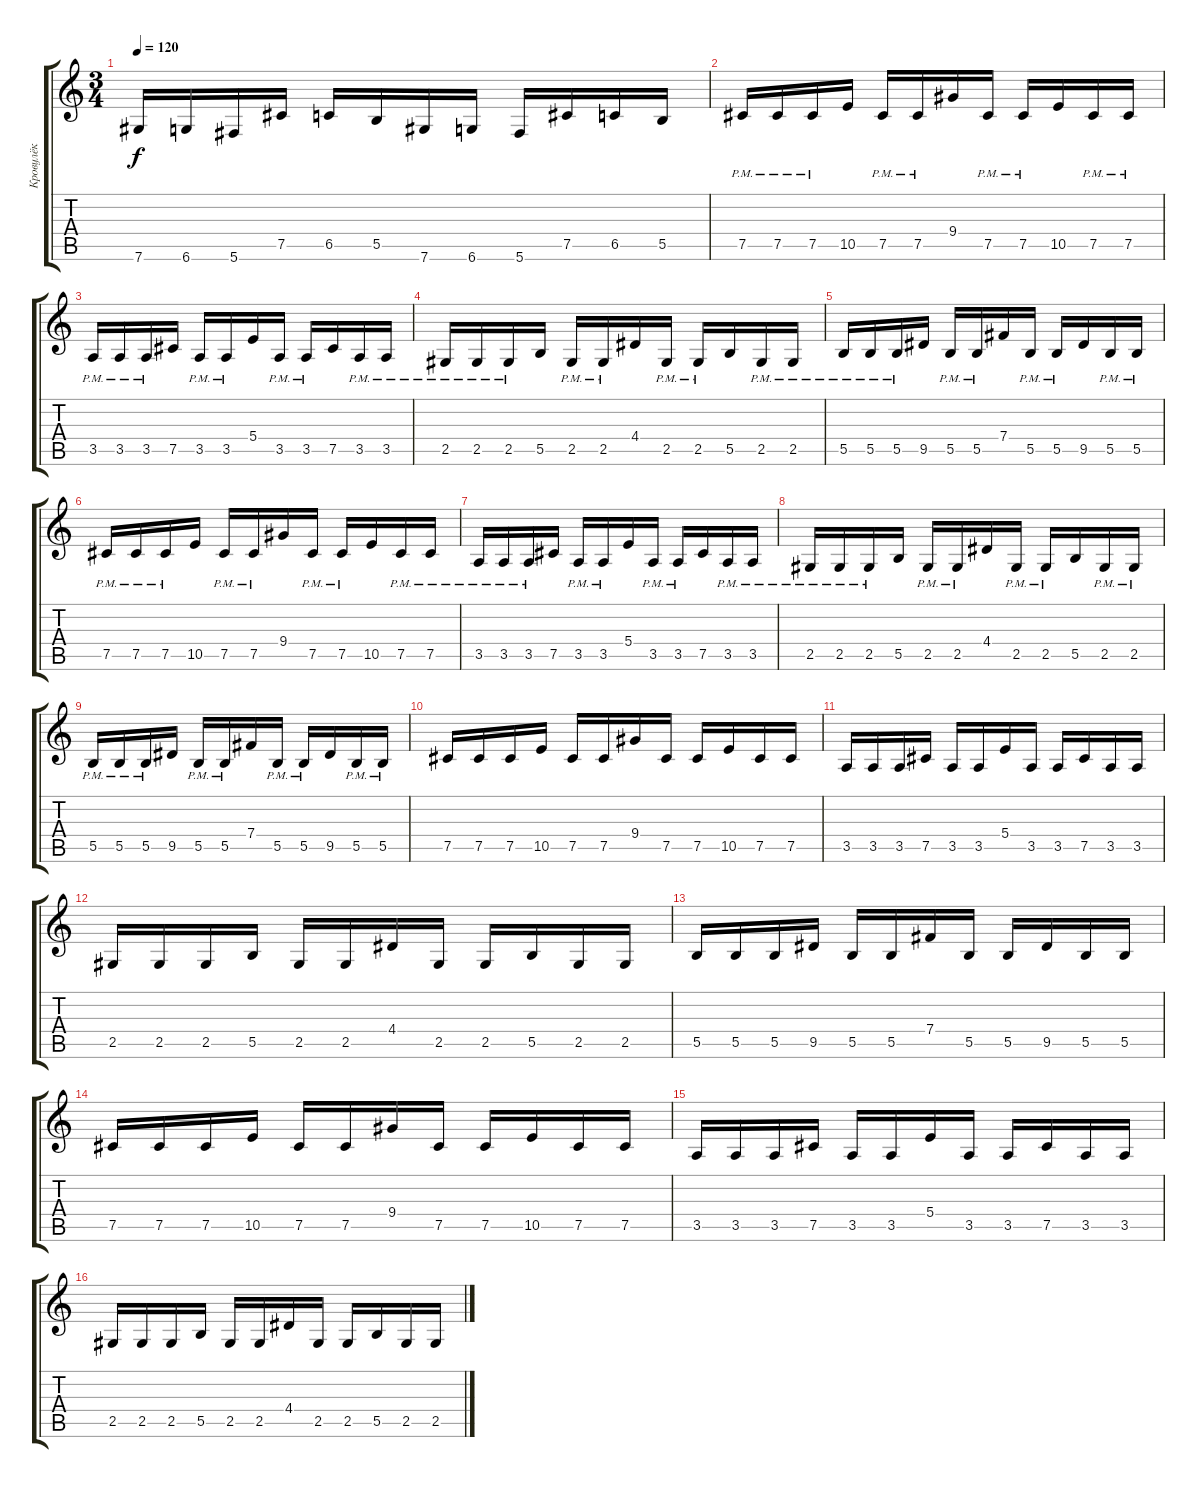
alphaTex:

\track ("Кровулёк" "Кровулёк") {instrument overdrivenguitar}
\staff {score tabs}
\tuning (Db4 Ab3 E3 B2 Gb2 Db2) {hide}
\ts (3 4)
\tempo 120
\clef g2
\ks c
7.6.16{dy f} 6.6.16 5.6.16 7.5.16 6.5.16 5.5.16 7.6.16 6.6.16 5.6.16 7.5.16 6.5.16 5.5.16 |
7.5{pm}.16 7.5{pm}.16 7.5{pm}.16 10.5.16 7.5{pm}.16 7.5{pm}.16 9.4.16 7.5{pm}.16 7.5{pm}.16 10.5.16 7.5{pm}.16 7.5{pm}.16 |
3.5{pm}.16 3.5{pm}.16 3.5{pm}.16 7.5.16 3.5{pm}.16 3.5{pm}.16 5.4.16 3.5{pm}.16 3.5{pm}.16 7.5.16 3.5{pm}.16 3.5{pm}.16 |
2.5{pm}.16 2.5{pm}.16 2.5{pm}.16 5.5.16 2.5{pm}.16 2.5{pm}.16 4.4.16 2.5{pm}.16 2.5{pm}.16 5.5.16 2.5{pm}.16 2.5{pm}.16 |
5.5{pm}.16 5.5{pm}.16 5.5{pm}.16 9.5.16 5.5{pm}.16 5.5{pm}.16 7.4.16 5.5{pm}.16 5.5{pm}.16 9.5.16 5.5{pm}.16 5.5{pm}.16 |
7.5{pm}.16 7.5{pm}.16 7.5{pm}.16 10.5.16 7.5{pm}.16 7.5{pm}.16 9.4.16 7.5{pm}.16 7.5{pm}.16 10.5.16 7.5{pm}.16 7.5{pm}.16 |
3.5{pm}.16 3.5{pm}.16 3.5{pm}.16 7.5.16 3.5{pm}.16 3.5{pm}.16 5.4.16 3.5{pm}.16 3.5{pm}.16 7.5.16 3.5{pm}.16 3.5{pm}.16 |
2.5{pm}.16 2.5{pm}.16 2.5{pm}.16 5.5.16 2.5{pm}.16 2.5{pm}.16 4.4.16 2.5{pm}.16 2.5{pm}.16 5.5.16 2.5{pm}.16 2.5{pm}.16 |
5.5{pm}.16 5.5{pm}.16 5.5{pm}.16 9.5.16 5.5{pm}.16 5.5{pm}.16 7.4.16 5.5{pm}.16 5.5{pm}.16 9.5.16 5.5{pm}.16 5.5{pm}.16 |
7.5.16 7.5.16 7.5.16 10.5.16 7.5.16 7.5.16 9.4.16 7.5.16 7.5.16 10.5.16 7.5.16 7.5.16 |
3.5.16 3.5.16 3.5.16 7.5.16 3.5.16 3.5.16 5.4.16 3.5.16 3.5.16 7.5.16 3.5.16 3.5.16 |
2.5.16 2.5.16 2.5.16 5.5.16 2.5.16 2.5.16 4.4.16 2.5.16 2.5.16 5.5.16 2.5.16 2.5.16 |
5.5.16 5.5.16 5.5.16 9.5.16 5.5.16 5.5.16 7.4.16 5.5.16 5.5.16 9.5.16 5.5.16 5.5.16 |
7.5.16 7.5.16 7.5.16 10.5.16 7.5.16 7.5.16 9.4.16 7.5.16 7.5.16 10.5.16 7.5.16 7.5.16 |
3.5.16 3.5.16 3.5.16 7.5.16 3.5.16 3.5.16 5.4.16 3.5.16 3.5.16 7.5.16 3.5.16 3.5.16 |
2.5.16 2.5.16 2.5.16 5.5.16 2.5.16 2.5.16 4.4.16 2.5.16 2.5.16 5.5.16 2.5.16 2.5.16
